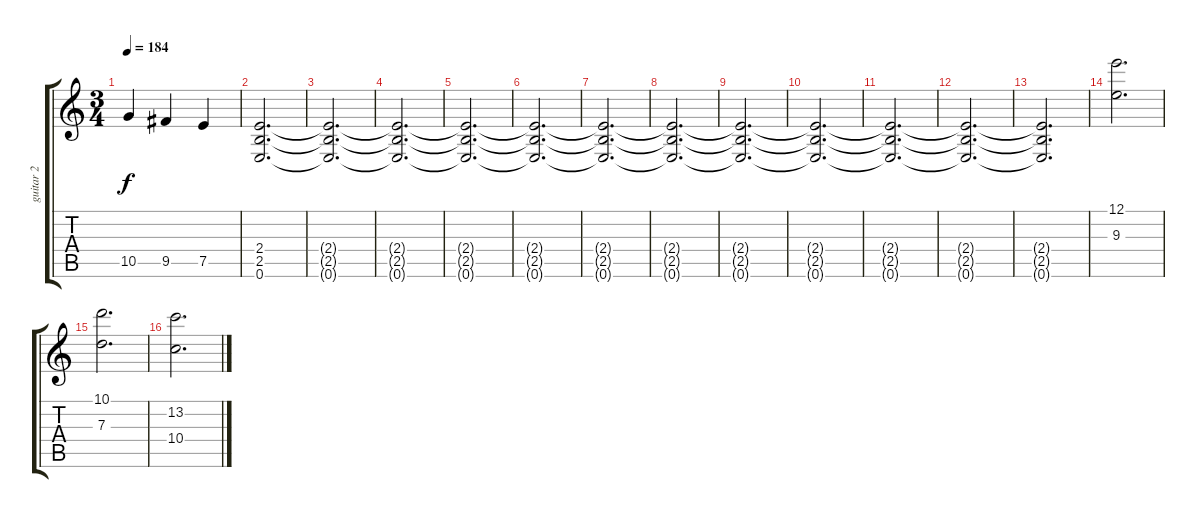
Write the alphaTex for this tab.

\track ("guitar 2" "guitar 2") {instrument overdrivenguitar}
\staff {score tabs}
\tuning (E4 B3 G3 D3 A2 E2) {hide}
\ts (3 4)
\tempo 184
\clef g2
\ks c
10.5.4{dy f} 9.5.4 7.5.4 |
(2.4 2.5 0.6).2{d} |
(2.4{t} 2.5{t} 0.6{t}).2{d} |
(2.4{t} 2.5{t} 0.6{t}).2{d} |
(2.4{t} 2.5{t} 0.6{t}).2{d} |
(2.4{t} 2.5{t} 0.6{t}).2{d} |
(2.4{t} 2.5{t} 0.6{t}).2{d} |
(2.4{t} 2.5{t} 0.6{t}).2{d} |
(2.4{t} 2.5{t} 0.6{t}).2{d} |
(2.4{t} 2.5{t} 0.6{t}).2{d} |
(2.4{t} 2.5{t} 0.6{t}).2{d} |
(2.4{t} 2.5{t} 0.6{t}).2{d} |
(2.4{t} 2.5{t} 0.6{t}).2{d} |
(12.1 9.3).2{d} |
(10.1 7.3).2{d} |
(13.2 10.4).2{d}
